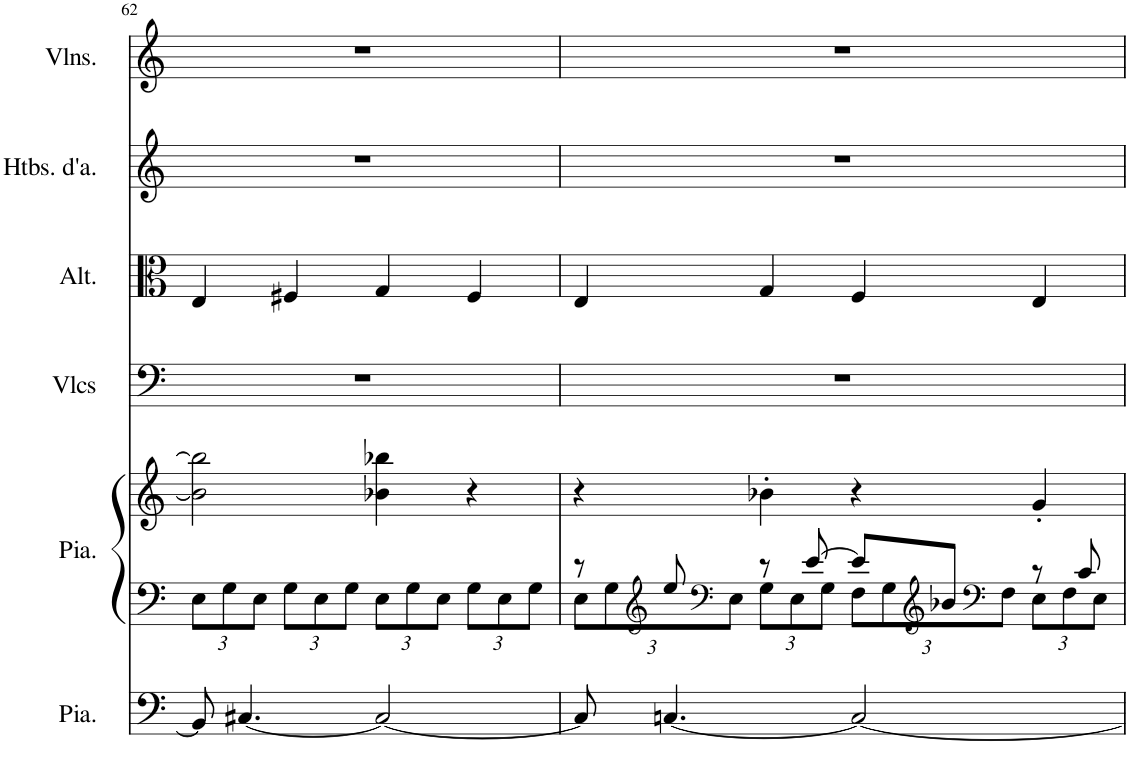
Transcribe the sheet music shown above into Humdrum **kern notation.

**kern	**kern	**kern	**kern	**kern	**kern	**kern
*part6	*part5	*part5	*part4	*part3	*part2	*part1
*staff7	*staff6	*staff5	*staff4	*staff3	*staff2	*staff1
*I"Piano, Pedals	*I"Piano, Organ	*	*I"Violoncelles, Bass	*I"Altos, Tenor	*I"Hautbois d'amour, Alto	*I"Violons, Soprano
*I'Pia.	*I'Pia.	*	*I'Vlcs	*I'Alt.	*I'Htbs. d'a.	*I'Vlns.
!!LO:PB:g=z
*clefF4	*clefF4	*clefG2	*clefF4	*clefC3	*clefG2	*clefG2
*	*	*	*	*	*Trd2c3	*
*k[]	*k[]	*k[]	*k[]	*k[]	*k[]	*k[]
*M4/4	*M4/4	*M4/4	*M4/4	*M4/4	*M4/4	*M4/4
*	*Xbrackettup	*	*	*	*	*
=62	=62	=62	=62	=62	=62	=62
8BB/]	12E\L	2b\] 2bb\]	1r	4E/	1r	1r
.	12G\	.	.	.	.	.
[4.C#X/	.	.	.	.	.	.
.	12E\J	.	.	.	.	.
.	12G\L	.	.	4F#X/	.	.
.	12E\	.	.	.	.	.
.	12G\J	.	.	.	.	.
2C#/_	12E\L	4b-X\ 4bb-X\	.	4G/	.	.
.	12G\	.	.	.	.	.
.	12E\J	.	.	.	.	.
.	12G\L	4r	.	4F#/	.	.
.	12E\	.	.	.	.	.
.	12G\J	.	.	.	.	.
=63	=63	=63	=63	=63	=63	=63
*	*^	*	*	*	*	*
8C#/]	8r	12E\L	4r	1r	4E/	1r	1r
.	.	12G\	.	.	.	.	.
*	*clefG2	*	*	*	*	*	*
[4.Cn/	8ee/	.	.	.	.	.	.
*	*clefF4	*	*	*	*	*	*
.	.	12E\J	.	.	.	.	.
.	8r	12G\L	4b-X'\	.	4G/	.	.
.	.	12E\	.	.	.	.	.
.	[8e/	.	.	.	.	.	.
.	.	12G\J	.	.	.	.	.
2C/_	8e/L]	12F\L	4r	.	4F/	.	.
.	.	12G\	.	.	.	.	.
*	*clefG2	*	*	*	*	*	*
.	8b-X/J	.	.	.	.	.	.
*	*clefF4	*	*	*	*	*	*
.	.	12F\J	.	.	.	.	.
.	8r	12E\L	4g'/	.	4E/	.	.
.	.	12F\	.	.	.	.	.
.	8c/	.	.	.	.	.	.
.	.	12E\J	.	.	.	.	.
*	*v	*v	*	*	*	*	*
=	=	=	=	=	=	=
*-	*-	*-	*-	*-	*-	*-
